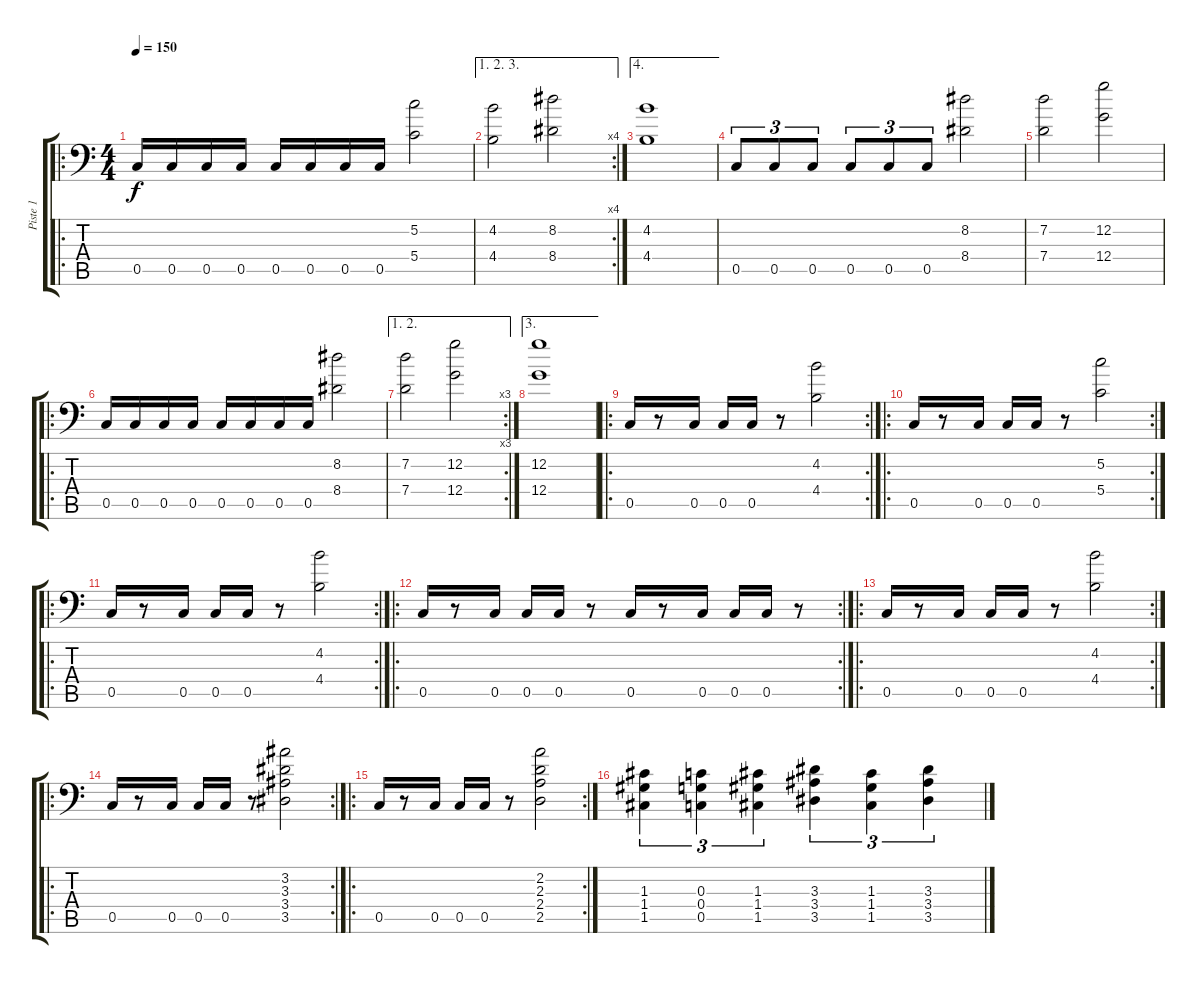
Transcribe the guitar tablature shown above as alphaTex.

\track ("Piste 1" "Piste 1") {instrument distortionguitar}
\staff {score tabs}
\tuning (C4 G3 C3 G2 C2 G1) {hide}
\ro
\ts (4 4)
\tempo 150
\clef f4
\ks c
0.5.16{dy f instrument distortionguitar} 0.5.16 0.5.16 0.5.16 0.5.16 0.5.16 0.5.16 0.5.16 (5.2 5.4).2 |
\ae (1 2 3)
\rc 4
(4.2 4.4).2 (8.2 8.4).2 |
\ae 4
(4.2 4.4).1 |
0.5.8{tu (3 2)} 0.5.8{tu (3 2)} 0.5.8{tu (3 2)} 0.5.8{tu (3 2)} 0.5.8{tu (3 2)} 0.5.8{tu (3 2)} (8.2 8.4).2 |
(7.2 7.4).2 (12.2 12.4).2 |
\ro
0.5.16 0.5.16 0.5.16 0.5.16 0.5.16 0.5.16 0.5.16 0.5.16 (8.2 8.4).2 |
\ae (1 2)
\rc 3
(7.2 7.4).2 (12.2 12.4).2 |
\ae 3
(12.2 12.4).1 |
\ro
\rc 2
0.5.16 r.8 0.5.16 0.5.16 0.5.16 r.8 (4.2 4.4).2 |
\ro
\rc 2
0.5.16 r.8 0.5.16 0.5.16 0.5.16 r.8 (5.2 5.4).2 |
\ro
\rc 2
0.5.16 r.8 0.5.16 0.5.16 0.5.16 r.8 (4.2 4.4).2 |
\ro
\rc 2
0.5.16 r.8 0.5.16 0.5.16 0.5.16 r.8 0.5.16 r.8 0.5.16 0.5.16 0.5.16 r.8 |
\ro
\rc 2
0.5.16 r.8 0.5.16 0.5.16 0.5.16 r.8 (4.2 4.4).2 |
\ro
\rc 2
0.5.16 r.8 0.5.16 0.5.16 0.5.16 r.8 (3.2 3.3 3.4 3.5).2 |
\ro
\rc 2
0.5.16 r.8 0.5.16 0.5.16 0.5.16 r.8 (2.2 2.3 2.4 2.5).2 |
(1.3 1.4 1.5).4{tu (3 2)} (0.3 0.4 0.5).4{tu (3 2)} (1.3 1.4 1.5).4{tu (3 2)} (3.3 3.4 3.5).4{tu (3 2)} (1.3 1.4 1.5).4{tu (3 2)} (3.3 3.4 3.5).4{tu (3 2)}
